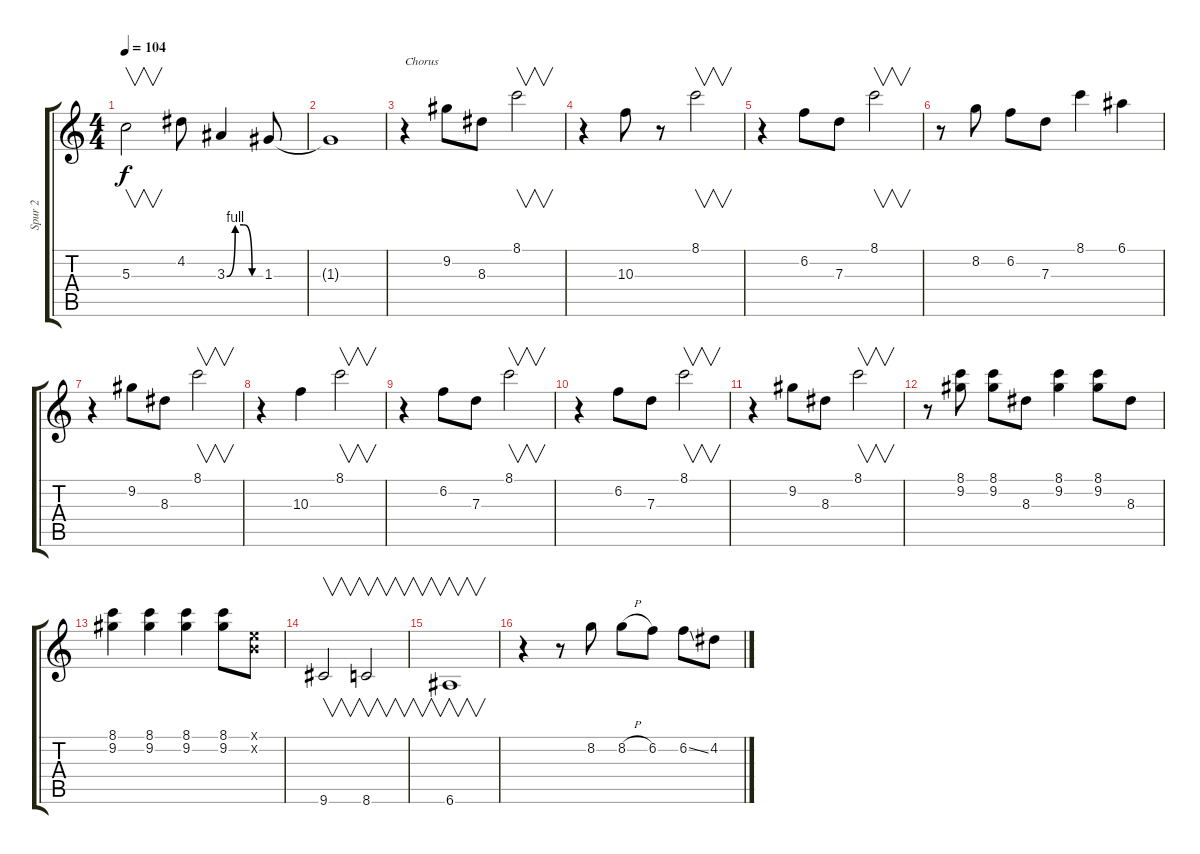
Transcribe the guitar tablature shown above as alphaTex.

\track ("Spur 2" "Spur 2") {instrument overdrivenguitar}
\staff {score tabs}
\tuning (E4 B3 G3 D3 A2 E2) {hide}
\ts (4 4)
\tempo 104
\clef g2
\ks c
5.3.2{v dy f} 4.2.8 3.3{be (custom 0 0 15 4 30 4 45 0 60 0)}.4 1.3.8 |
1.3{t}.1 |
r.4{txt "Chorus"} 9.2.8 8.3.8 8.1.2{v} |
r.4 10.3.8 r.8 8.1.2{v} |
r.4 6.2.8 7.3.8 8.1.2{v} |
r.8 8.2.8 6.2.8 7.3.8 8.1.4 6.1.4 |
r.4 9.2.8 8.3.8 8.1.2{v} |
r.4 10.3.4 8.1.2{v} |
r.4 6.2.8 7.3.8 8.1.2{v} |
r.4 6.2.8 7.3.8 8.1.2{v} |
r.4 9.2.8 8.3.8 8.1.2{v} |
r.8 (8.1 9.2).8 (8.1 9.2).8 8.3.8 (8.1 9.2).4 (8.1 9.2).8 8.3.8 |
(8.1 9.2).4 (8.1 9.2).4 (8.1 9.2).4 (8.1 9.2).8 (0.1{x} 0.2{x}).8 |
9.6.2{v} 8.6.2{v} |
6.6.1{v} |
r.4 r.8 8.2.8 8.2{h}.8 6.2.8 6.2{ss}.8 4.2.8
